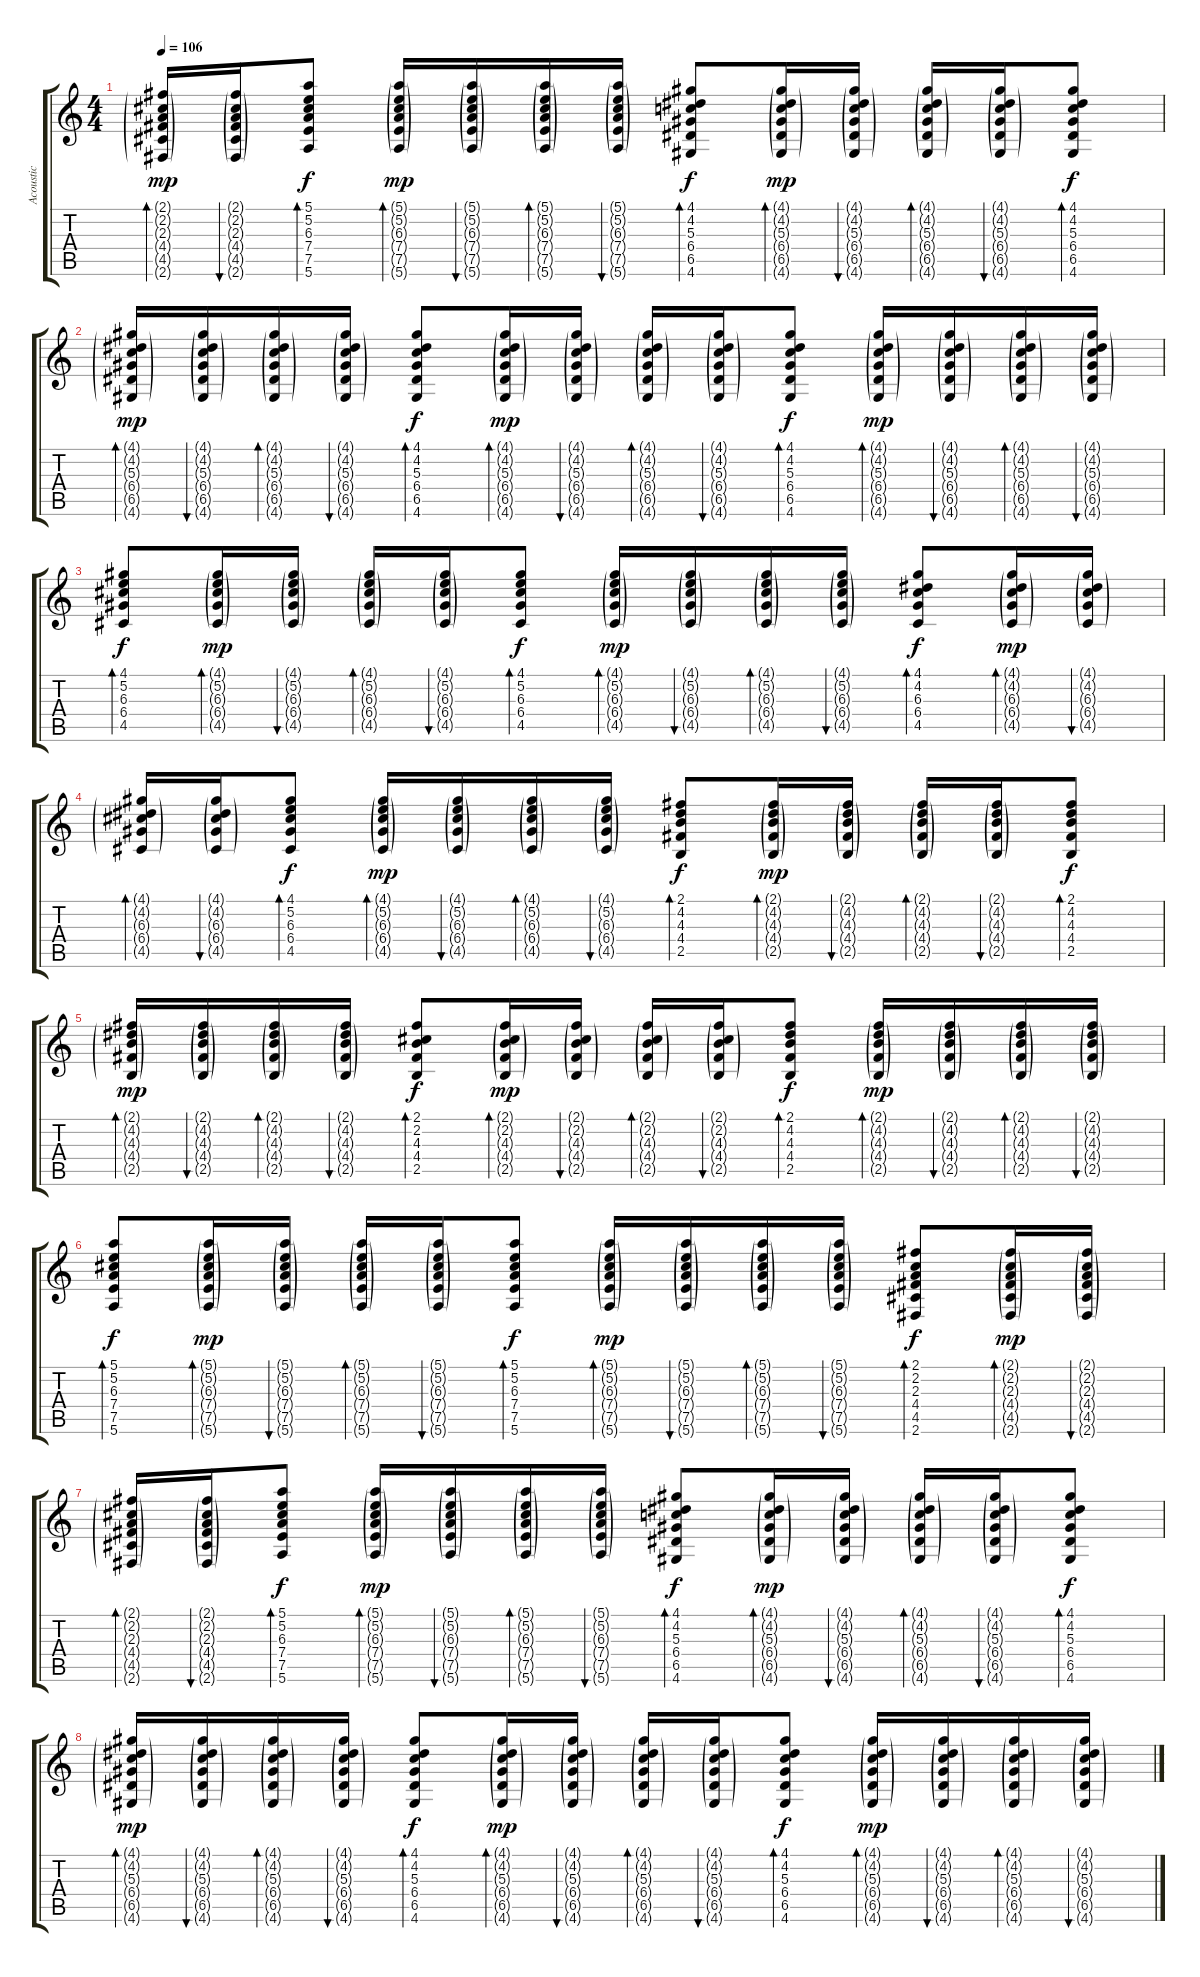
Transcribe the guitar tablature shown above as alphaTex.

\track ("Acoustic" "Acoustic") {instrument acousticguitarsteel}
\staff {score tabs}
\tuning (E4 B3 G3 D3 A2 E2) {hide}
\ts (4 4)
\tempo 106
\clef g2
\ks c
(2.1{g} 2.2{g} 2.3{g} 4.4{g} 4.5{g} 2.6{g}).16{bd 60 dy mp} (2.1{g} 2.2{g} 2.3{g} 4.4{g} 4.5{g} 2.6{g}).16{bu 60} (5.1 5.2 6.3 7.4 7.5 5.6).8{bd 60 dy f} (5.1{g} 5.2{g} 6.3{g} 7.4{g} 7.5{g} 5.6{g}).16{bd 60 dy mp} (5.1{g} 5.2{g} 6.3{g} 7.4{g} 7.5{g} 5.6{g}).16{bu 60} (5.1{g} 5.2{g} 6.3{g} 7.4{g} 7.5{g} 5.6{g}).16{bd 60} (5.1{g} 5.2{g} 6.3{g} 7.4{g} 7.5{g} 5.6{g}).16{bu 60} (4.1 4.2 5.3 6.4 6.5 4.6).8{bd 60 dy f} (4.1{g} 4.2{g} 5.3{g} 6.4{g} 6.5{g} 4.6{g}).16{bd 60 dy mp} (4.1{g} 4.2{g} 5.3{g} 6.4{g} 6.5{g} 4.6{g}).16{bu 60} (4.1{g} 4.2{g} 5.3{g} 6.4{g} 6.5{g} 4.6{g}).16{bd 60} (4.1{g} 4.2{g} 5.3{g} 6.4{g} 6.5{g} 4.6{g}).16{bu 60} (4.1 4.2 5.3 6.4 6.5 4.6).8{bd 60 dy f} |
(4.1{g} 4.2{g} 5.3{g} 6.4{g} 6.5{g} 4.6{g}).16{bd 60 dy mp} (4.1{g} 4.2{g} 5.3{g} 6.4{g} 6.5{g} 4.6{g}).16{bu 60} (4.1{g} 4.2{g} 5.3{g} 6.4{g} 6.5{g} 4.6{g}).16{bd 60} (4.1{g} 4.2{g} 5.3{g} 6.4{g} 6.5{g} 4.6{g}).16{bu 60} (4.1 4.2 5.3 6.4 6.5 4.6).8{bd 60 dy f} (4.1{g} 4.2{g} 5.3{g} 6.4{g} 6.5{g} 4.6{g}).16{bd 60 dy mp} (4.1{g} 4.2{g} 5.3{g} 6.4{g} 6.5{g} 4.6{g}).16{bu 60} (4.1{g} 4.2{g} 5.3{g} 6.4{g} 6.5{g} 4.6{g}).16{bd 60} (4.1{g} 4.2{g} 5.3{g} 6.4{g} 6.5{g} 4.6{g}).16{bu 60} (4.1 4.2 5.3 6.4 6.5 4.6).8{bd 60 dy f} (4.1{g} 4.2{g} 5.3{g} 6.4{g} 6.5{g} 4.6{g}).16{bd 60 dy mp} (4.1{g} 4.2{g} 5.3{g} 6.4{g} 6.5{g} 4.6{g}).16{bu 60} (4.1{g} 4.2{g} 5.3{g} 6.4{g} 6.5{g} 4.6{g}).16{bd 60} (4.1{g} 4.2{g} 5.3{g} 6.4{g} 6.5{g} 4.6{g}).16{bu 60} |
(4.1 5.2 6.3 6.4 4.5).8{bd 60 dy f} (4.1{g} 5.2{g} 6.3{g} 6.4{g} 4.5{g}).16{bd 60 dy mp} (4.1{g} 5.2{g} 6.3{g} 6.4{g} 4.5{g}).16{bu 60} (4.1{g} 5.2{g} 6.3{g} 6.4{g} 4.5{g}).16{bd 60} (4.1{g} 5.2{g} 6.3{g} 6.4{g} 4.5{g}).16{bu 60} (4.1 5.2 6.3 6.4 4.5).8{bd 60 dy f} (4.1{g} 5.2{g} 6.3{g} 6.4{g} 4.5{g}).16{bd 60 dy mp} (4.1{g} 5.2{g} 6.3{g} 6.4{g} 4.5{g}).16{bu 60} (4.1{g} 5.2{g} 6.3{g} 6.4{g} 4.5{g}).16{bd 60} (4.1{g} 5.2{g} 6.3{g} 6.4{g} 4.5{g}).16{bu 60} (4.1 4.2 6.3 6.4 4.5).8{bd 60 dy f} (4.1{g} 4.2{g} 6.3{g} 6.4{g} 4.5{g}).16{bd 60 dy mp} (4.1{g} 4.2{g} 6.3{g} 6.4{g} 4.5{g}).16{bu 60} |
(4.1{g} 4.2{g} 6.3{g} 6.4{g} 4.5{g}).16{bd 60} (4.1{g} 4.2{g} 6.3{g} 6.4{g} 4.5{g}).16{bu 60} (4.1 5.2 6.3 6.4 4.5).8{bd 60 dy f} (4.1{g} 5.2{g} 6.3{g} 6.4{g} 4.5{g}).16{bd 60 dy mp} (4.1{g} 5.2{g} 6.3{g} 6.4{g} 4.5{g}).16{bu 60} (4.1{g} 5.2{g} 6.3{g} 6.4{g} 4.5{g}).16{bd 60} (4.1{g} 5.2{g} 6.3{g} 6.4{g} 4.5{g}).16{bu 60} (2.1 4.2 4.3 4.4 2.5).8{bd 60 dy f} (2.1{g} 4.2{g} 4.3{g} 4.4{g} 2.5{g}).16{bd 60 dy mp} (2.1{g} 4.2{g} 4.3{g} 4.4{g} 2.5{g}).16{bu 60} (2.1{g} 4.2{g} 4.3{g} 4.4{g} 2.5{g}).16{bd 60} (2.1{g} 4.2{g} 4.3{g} 4.4{g} 2.5{g}).16{bu 60} (2.1 4.2 4.3 4.4 2.5).8{bd 60 dy f} |
(2.1{g} 4.2{g} 4.3{g} 4.4{g} 2.5{g}).16{bd 60 dy mp} (2.1{g} 4.2{g} 4.3{g} 4.4{g} 2.5{g}).16{bu 60} (2.1{g} 4.2{g} 4.3{g} 4.4{g} 2.5{g}).16{bd 60} (2.1{g} 4.2{g} 4.3{g} 4.4{g} 2.5{g}).16{bu 60} (2.1 2.2 4.3 4.4 2.5).8{bd 60 dy f} (2.1{g} 2.2{g} 4.3{g} 4.4{g} 2.5{g}).16{bd 60 dy mp} (2.1{g} 2.2{g} 4.3{g} 4.4{g} 2.5{g}).16{bu 60} (2.1{g} 2.2{g} 4.3{g} 4.4{g} 2.5{g}).16{bd 60} (2.1{g} 2.2{g} 4.3{g} 4.4{g} 2.5{g}).16{bu 60} (2.1 4.2 4.3 4.4 2.5).8{bd 60 dy f} (2.1{g} 4.2{g} 4.3{g} 4.4{g} 2.5{g}).16{bd 60 dy mp} (2.1{g} 4.2{g} 4.3{g} 4.4{g} 2.5{g}).16{bu 60} (2.1{g} 4.2{g} 4.3{g} 4.4{g} 2.5{g}).16{bd 60} (2.1{g} 4.2{g} 4.3{g} 4.4{g} 2.5{g}).16{bu 60} |
(5.1 5.2 6.3 7.4 7.5 5.6).8{bd 60 dy f} (5.1{g} 5.2{g} 6.3{g} 7.4{g} 7.5{g} 5.6{g}).16{bd 60 dy mp} (5.1{g} 5.2{g} 6.3{g} 7.4{g} 7.5{g} 5.6{g}).16{bu 60} (5.1{g} 5.2{g} 6.3{g} 7.4{g} 7.5{g} 5.6{g}).16{bd 60} (5.1{g} 5.2{g} 6.3{g} 7.4{g} 7.5{g} 5.6{g}).16{bu 60} (5.1 5.2 6.3 7.4 7.5 5.6).8{bd 60 dy f} (5.1{g} 5.2{g} 6.3{g} 7.4{g} 7.5{g} 5.6{g}).16{bd 60 dy mp} (5.1{g} 5.2{g} 6.3{g} 7.4{g} 7.5{g} 5.6{g}).16{bu 60} (5.1{g} 5.2{g} 6.3{g} 7.4{g} 7.5{g} 5.6{g}).16{bd 60} (5.1{g} 5.2{g} 6.3{g} 7.4{g} 7.5{g} 5.6{g}).16{bu 60} (2.1 2.2 2.3 4.4 4.5 2.6).8{bd 60 dy f} (2.1{g} 2.2{g} 2.3{g} 4.4{g} 4.5{g} 2.6{g}).16{bd 60 dy mp} (2.1{g} 2.2{g} 2.3{g} 4.4{g} 4.5{g} 2.6{g}).16{bu 60} |
(2.1{g} 2.2{g} 2.3{g} 4.4{g} 4.5{g} 2.6{g}).16{bd 60} (2.1{g} 2.2{g} 2.3{g} 4.4{g} 4.5{g} 2.6{g}).16{bu 60} (5.1 5.2 6.3 7.4 7.5 5.6).8{bd 60 dy f} (5.1{g} 5.2{g} 6.3{g} 7.4{g} 7.5{g} 5.6{g}).16{bd 60 dy mp} (5.1{g} 5.2{g} 6.3{g} 7.4{g} 7.5{g} 5.6{g}).16{bu 60} (5.1{g} 5.2{g} 6.3{g} 7.4{g} 7.5{g} 5.6{g}).16{bd 60} (5.1{g} 5.2{g} 6.3{g} 7.4{g} 7.5{g} 5.6{g}).16{bu 60} (4.1 4.2 5.3 6.4 6.5 4.6).8{bd 60 dy f} (4.1{g} 4.2{g} 5.3{g} 6.4{g} 6.5{g} 4.6{g}).16{bd 60 dy mp} (4.1{g} 4.2{g} 5.3{g} 6.4{g} 6.5{g} 4.6{g}).16{bu 60} (4.1{g} 4.2{g} 5.3{g} 6.4{g} 6.5{g} 4.6{g}).16{bd 60} (4.1{g} 4.2{g} 5.3{g} 6.4{g} 6.5{g} 4.6{g}).16{bu 60} (4.1 4.2 5.3 6.4 6.5 4.6).8{bd 60 dy f} |
(4.1{g} 4.2{g} 5.3{g} 6.4{g} 6.5{g} 4.6{g}).16{bd 60 dy mp} (4.1{g} 4.2{g} 5.3{g} 6.4{g} 6.5{g} 4.6{g}).16{bu 60} (4.1{g} 4.2{g} 5.3{g} 6.4{g} 6.5{g} 4.6{g}).16{bd 60} (4.1{g} 4.2{g} 5.3{g} 6.4{g} 6.5{g} 4.6{g}).16{bu 60} (4.1 4.2 5.3 6.4 6.5 4.6).8{bd 60 dy f} (4.1{g} 4.2{g} 5.3{g} 6.4{g} 6.5{g} 4.6{g}).16{bd 60 dy mp} (4.1{g} 4.2{g} 5.3{g} 6.4{g} 6.5{g} 4.6{g}).16{bu 60} (4.1{g} 4.2{g} 5.3{g} 6.4{g} 6.5{g} 4.6{g}).16{bd 60} (4.1{g} 4.2{g} 5.3{g} 6.4{g} 6.5{g} 4.6{g}).16{bu 60} (4.1 4.2 5.3 6.4 6.5 4.6).8{bd 60 dy f} (4.1{g} 4.2{g} 5.3{g} 6.4{g} 6.5{g} 4.6{g}).16{bd 60 dy mp} (4.1{g} 4.2{g} 5.3{g} 6.4{g} 6.5{g} 4.6{g}).16{bu 60} (4.1{g} 4.2{g} 5.3{g} 6.4{g} 6.5{g} 4.6{g}).16{bd 60} (4.1{g} 4.2{g} 5.3{g} 6.4{g} 6.5{g} 4.6{g}).16{bu 60}
